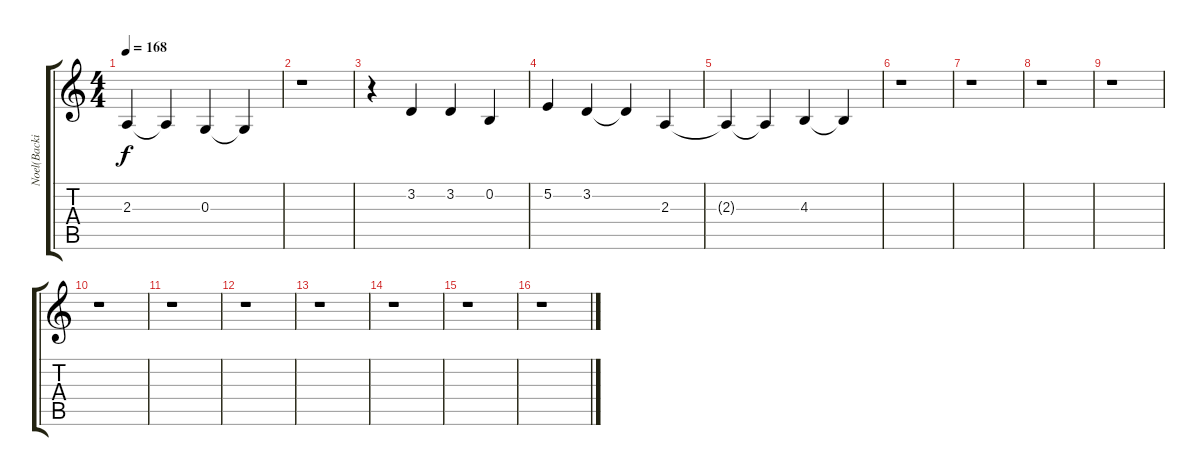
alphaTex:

\track ("Noel(Backing Vocal)" "Noel(Backi") {instrument oboe}
\staff {score tabs}
\tuning (E4 B3 G3 D3 A2 E2) {hide}
\ts (4 4)
\tempo 168
\clef g2
\ks c
2.3{t}.4{dy f} 2.3{t}.4 0.3.4 0.3{t}.4 |
r.1 |
r.4 3.2.4 3.2.4 0.2.4 |
5.2.4 3.2.4 3.2{t}.4 2.3.4 |
2.3{t}.4 2.3{t}.4 4.3.4 4.3{t}.4 |
r.1 |
r.1 |
r.1 |
r.1 |
r.1 |
r.1 |
r.1 |
r.1 |
r.1 |
r.1 |
r.1
